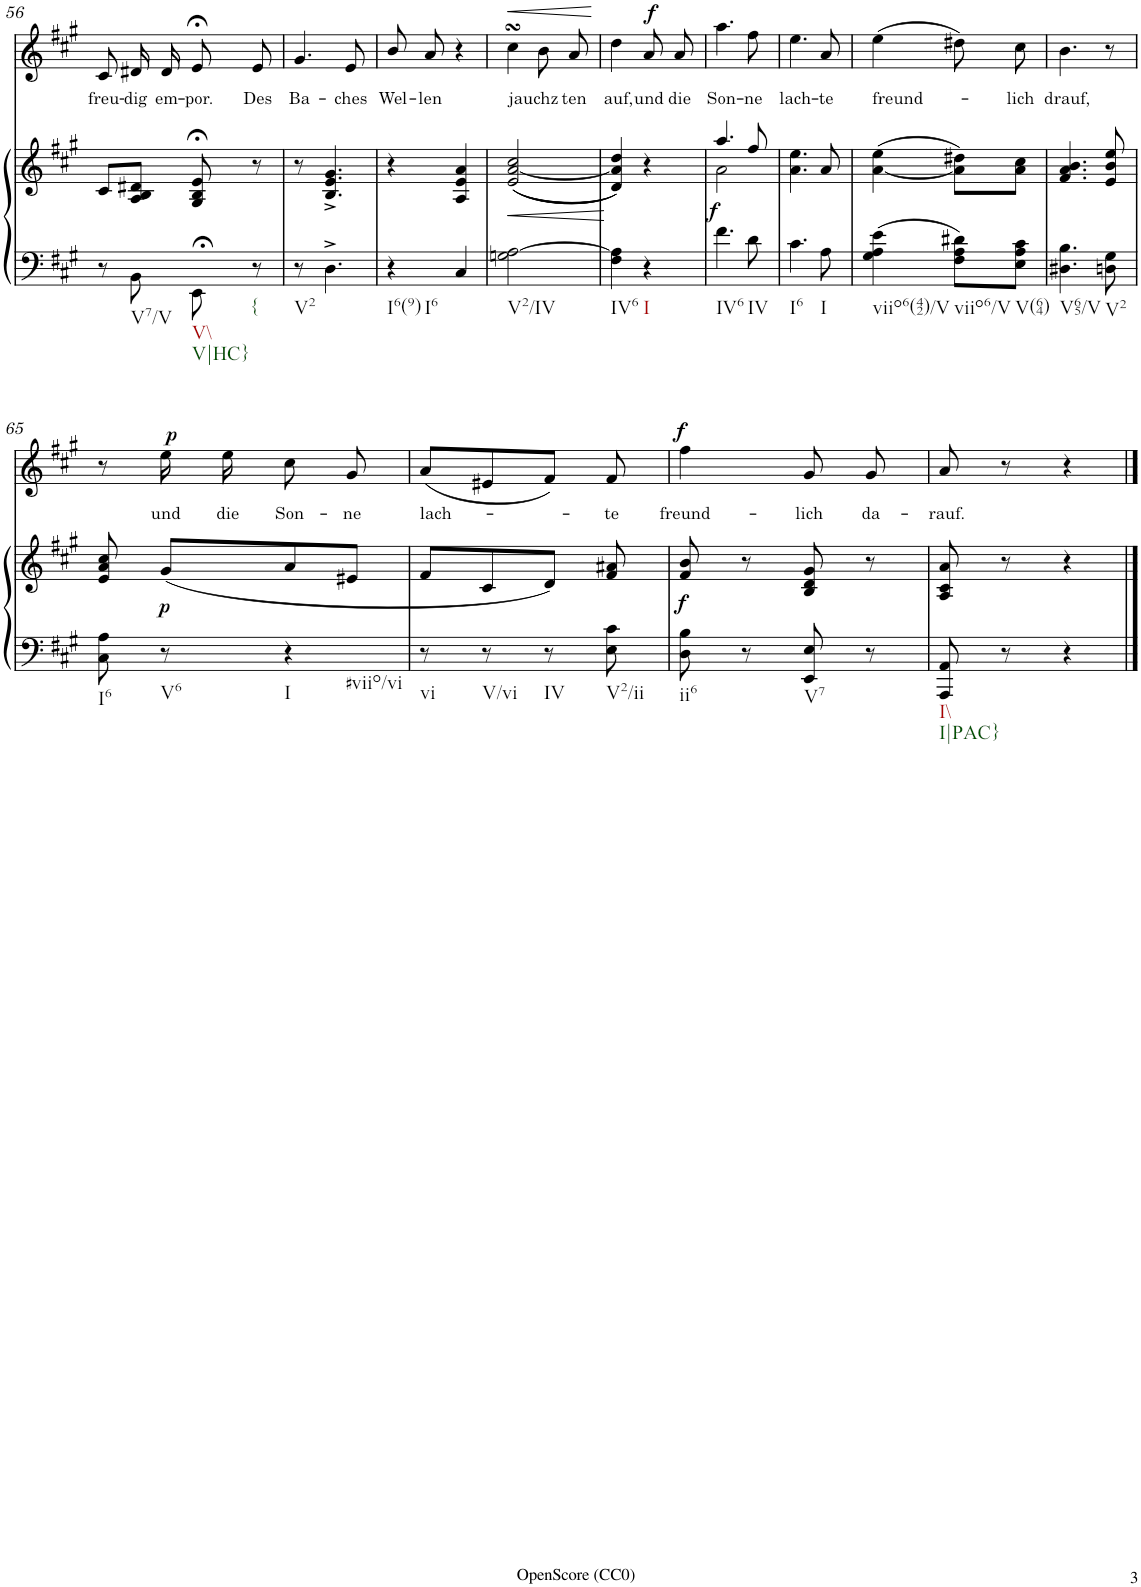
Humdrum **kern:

**kern	**kern	**dynam	**kern	**text	**dynam
*part2	*part2	*part2	*part1	*part1	*part1
*staff3	*staff2	*staff2/3	*staff1	*staff1	*staff1
*I"Piano	*	*	*I"Voice	*	*
*I'Pno	*	*	*	*	*
!!LO:PB:g=z
*clefF4	*clefG2	*	*clefG2	*	*
*k[f#c#g#]	*k[f#c#g#]	*	*k[f#c#g#]	*	*
*M2/4	*M2/4	*	*M2/4	*	*
=56	=56	=56	=56	=56	=56
!	!	!	!	!LO:LY:b	!
8r	8c#/L	.	8c#/	freu-	.
!LO:TX:b:t=V7/V	!	!	!	!	!
!	!	!	!	!LO:LY:b	!
8BB\	8A/ 8B/ 8d#X/J	.	16d#X/	-dig	.
!	!	!	!	!LO:LY:b	!
.	.	.	16d#/	em-	.
!LO:TX:b:t=V\\	!	!	!	!	!
!LO:TX:b:t=V|HC}	!	!	!	!	!
!	!	!	!	!LO:LY:b	!
8EE;<\	8G#/;< 8B/;< 8e/;<	.	8e;</	-por.	.
!LO:TX:b:t={	!	!	!	!	!
!	!	!	!	!LO:LY:b	!
8r	8r	.	8e/	Des	.
=57	=57	=57	=57	=57	=57
!LO:TX:b:t=V2	!	!	!	!	!
!	!	!	!	!LO:LY:b	!
8r	8r	.	4.g#/	Ba-	.
4.D^\	4.B/^ 4.e/^ 4.g#/^	.	.	.	.
!	!	!	!	!LO:LY:b	!
.	.	.	8e/	-ches	.
=58	=58	=58	=58	=58	=58
!LO:TX:b:t=I6(9)	!	!	!	!	!
!LO:TX:b:t=I6	!	!	!	!	!
!	!	!	!	!LO:LY:b	!
4r	4r	.	8b/	Wel-	.
!	!	!	!	!LO:LY:b	!
.	.	.	8a/	-len	.
4C#/	4A/ 4e/ 4a/	.	4r	.	.
=59	=59	=59	=59	=59	=59
!LO:TX:b:t=V2/IV	!	!	!	!	!
!	!	!LO:HP:b	!	!LO:LY:b	!LO:HP:b
2Gn\ [2A\	(<(2e/ [2a/ 2cc#/	<	4cc#sSsS\	jauchz-	<
.	.	.	8b\	.	.
!	!	!	!	!LO:LY:b	!
.	.	.	8a/	-ten	.
.	.	.	.	.	[
=60	=60	=60	=60	=60	=60
!LO:TX:b:t=IV6	!	!	!	!	!
!	!	!	!	!LO:LY:b	!
4F#\ 4A\]	4d/ 4a/] 4dd/))	.	4dd\	auf,	.
!LO:TX:b:t=I	!	!	!	!	!
!	!	!	!	!LO:LY:b	!LO:DY:a
4r	4r	[	8a/	und	f
!	!	!	!	!LO:LY:b	!
.	.	.	8a/	die	.
=61	=61	=61	=61	=61	=61
*	*^	*	*	*	*
!LO:TX:b:t=IV6	!	!	!	!	!	!
!	!	!	!LO:DY:b	!	!LO:LY:b	!
4.f#\	4.aa/	2a\	f	4.aa\	Son-	.
!LO:TX:b:t=IV	!	!	!	!	!	!
!	!	!	!	!	!LO:LY:b	!
8d\	8ff#/	.	.	8ff#\	-ne	.
*	*v	*v	*	*	*	*
=62	=62	=62	=62	=62	=62
!LO:TX:b:t=I6	!	!	!	!	!
!	!	!	!	!LO:LY:b	!
4.c#\	4.a\ 4.ee\	.	4.ee\	lach-	.
!LO:TX:b:t=I	!	!	!	!	!
!	!	!	!	!LO:LY:b	!
8A\	8a/	.	8a/	-te	.
=63	=63	=63	=63	=63	=63
!LO:TX:b:t=viio6(42)/V	!	!	!	!	!
!	!	!	!	!LO:LY:b	!
4G#\ 4A\ 4e\	(>[4a\ 4ee\	.	(4ee\	freund-	.
!LO:TX:b:t=viio6/V	!	!	!	!	!
8F#\ 8A\ 8d#X\L	8a\] 8dd#X\L)	.	8dd#X\)	.	.
!LO:TX:b:t=V(64)	!	!	!	!	!
!	!	!	!	!LO:LY:b	!
8E\ 8A\ 8c#\J	8a\ 8cc#\J	.	8cc#\	-lich	.
=64	=64	=64	=64	=64	=64
!LO:TX:b:t=V65/V	!	!	!	!	!
!	!	!	!	!LO:LY:b	!
4.D#X\ 4.B\	4.f#/ 4.a/ 4.b/	.	4.b\	drauf,	.
!LO:TX:b:t=V2	!	!	!	!	!
8Dn\ 8G#\	8e/ 8b/ 8ee/	.	8r	.	.
!!LO:LB:g=z
=65	=65	=65	=65	=65	=65
!LO:TX:b:t=I6	!	!	!	!	!
8C#\ 8A\	8e/ 8a/ 8cc#/	.	8r	.	.
!LO:TX:b:t=V6	!	!	!	!	!
!	!	!LO:DY:b	!	!LO:LY:b	!LO:DY:a
8r	(<8g#/L	p	16ee\	und	p
!	!	!	!	!LO:LY:b	!
.	.	.	16ee\	die	.
!LO:TX:b:t=I	!	!	!	!	!
!LO:TX:b:t=#viio/vi	!	!	!	!	!
!	!	!	!	!LO:LY:b	!
4r	8a/	.	8cc#\	Son-	.
!	!	!	!	!LO:LY:b	!
.	8e#X/J	.	8g#/	-ne	.
=66	=66	=66	=66	=66	=66
!LO:TX:b:t=vi	!	!	!	!	!
!	!	!	!	!LO:LY:b	!
8r	8f#/L	.	(8a/L	lach-	.
!LO:TX:b:t=V/vi	!	!	!	!	!
8r	8c#/	.	8e#X/	.	.
!LO:TX:b:t=IV	!	!	!	!	!
8r	8d/J)	.	8f#/J)	.	.
!LO:TX:b:t=V2/ii	!	!	!	!	!
!	!	!	!	!LO:LY:b	!
8E\ 8c#\	8f#/ 8a#X/	.	8f#/	-te	.
=67	=67	=67	=67	=67	=67
!LO:TX:b:t=ii6	!	!	!	!	!
!	!	!LO:DY:b	!	!LO:LY:b	!LO:DY:a
8D\ 8B\	8f#/ 8b/	f	4ff#\	freund-	f
8r	8r	.	.	.	.
!LO:TX:b:t=V7	!	!	!	!	!
!	!	!	!	!LO:LY:b	!
8EE/ 8E/	8B/ 8d/ 8g#/	.	8g#/	-lich	.
!	!	!	!	!LO:LY:b	!
8r	8r	.	8g#/	da-	.
=68	=68	=68	=68	=68	=68
!LO:TX:b:t=I\\	!	!	!	!	!
!LO:TX:b:t=I|PAC}	!	!	!	!	!
!	!	!	!	!LO:LY:b	!
8AAA/ 8AA/	8A/ 8c#/ 8a/	.	8a/	-rauf.	.
8r	8r	.	8r	.	.
4r	4r	.	4r	.	.
==	==	==	==	==	==
*-	*-	*-	*-	*-	*-
